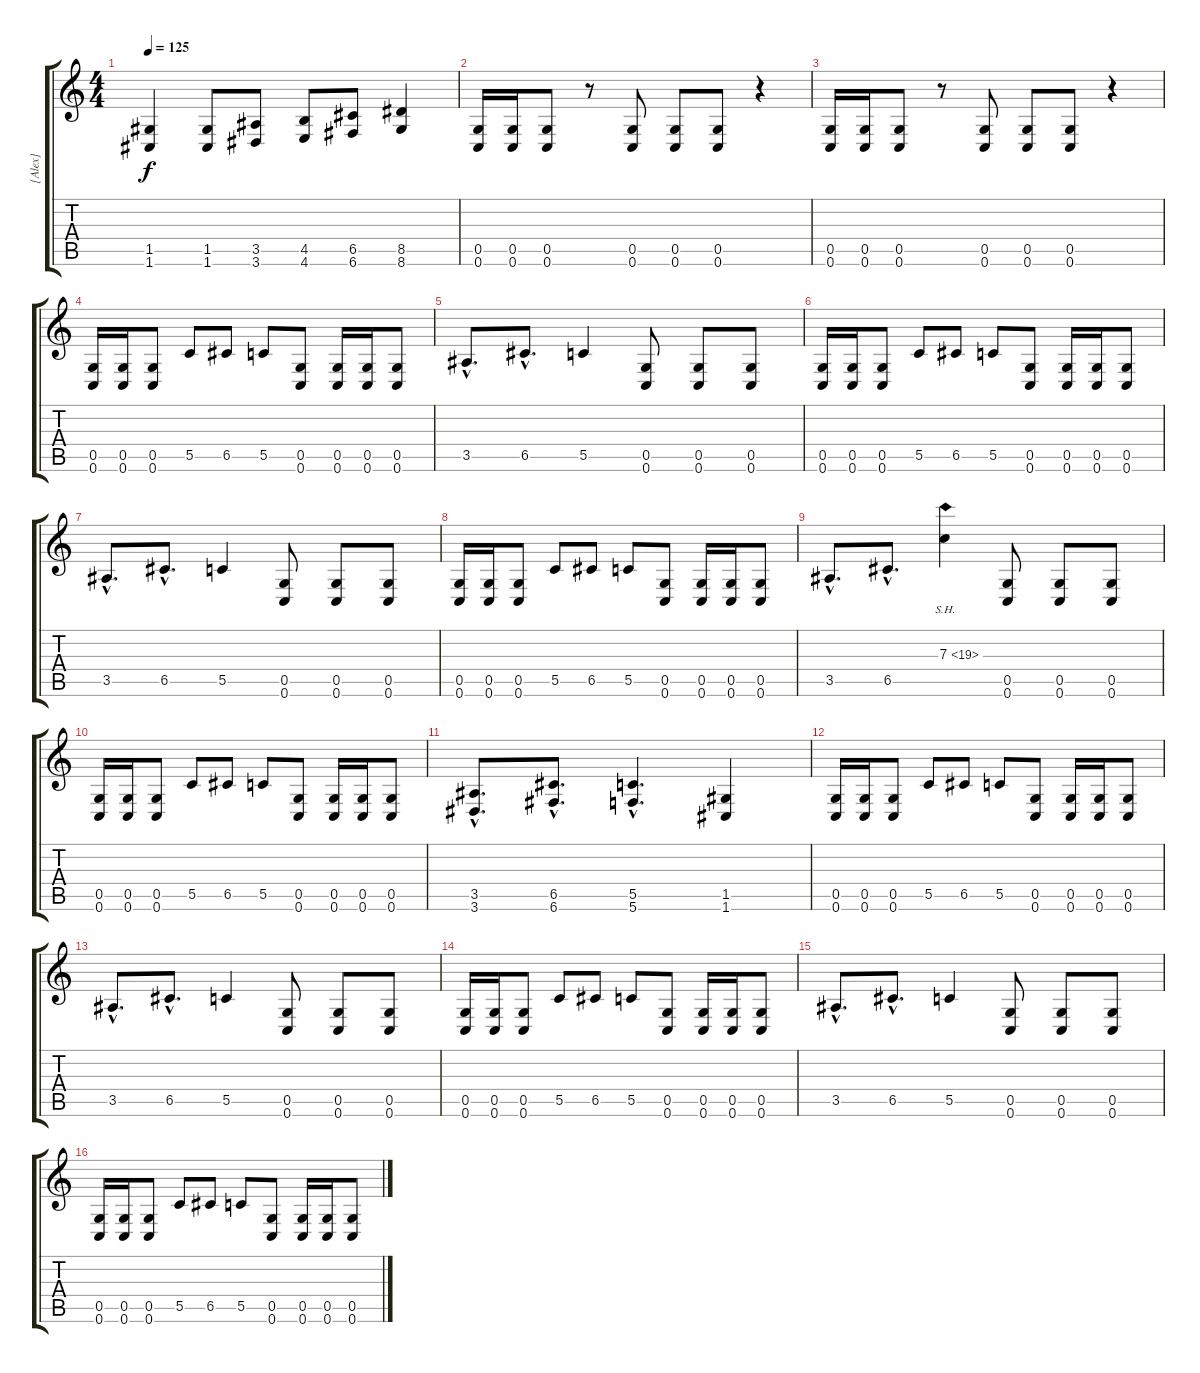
\track ("[Alex]" "[Alex]") {instrument overdrivenguitar}
\staff {score tabs}
\tuning (D4 A3 F3 C3 G2 C2) {hide}
\ts (4 4)
\tempo 125
\clef g2
\ks c
(1.5 1.6).4{dy f} (1.5 1.6).8 (3.5 3.6).8 (4.5 4.6).8 (6.5 6.6).8 (8.5 8.6).4 |
(0.5 0.6).16 (0.5 0.6).16 (0.5 0.6).8 r.8 (0.5 0.6).8 (0.5 0.6).8 (0.5 0.6).8 r.4 |
(0.5 0.6).16 (0.5 0.6).16 (0.5 0.6).8 r.8 (0.5 0.6).8 (0.5 0.6).8 (0.5 0.6).8 r.4 |
(0.5 0.6).16 (0.5 0.6).16 (0.5 0.6).8 5.5.8 6.5.8 5.5.8 (0.5 0.6).8 (0.5 0.6).16 (0.5 0.6).16 (0.5 0.6).8 |
3.5{hac}.8{d} 6.5{hac}.8{d} 5.5.4 (0.5 0.6).8 (0.5 0.6).8 (0.5 0.6).8 |
(0.5 0.6).16 (0.5 0.6).16 (0.5 0.6).8 5.5.8 6.5.8 5.5.8 (0.5 0.6).8 (0.5 0.6).16 (0.5 0.6).16 (0.5 0.6).8 |
3.5{hac}.8{d} 6.5{hac}.8{d} 5.5.4 (0.5 0.6).8 (0.5 0.6).8 (0.5 0.6).8 |
(0.5 0.6).16 (0.5 0.6).16 (0.5 0.6).8 5.5.8 6.5.8 5.5.8 (0.5 0.6).8 (0.5 0.6).16 (0.5 0.6).16 (0.5 0.6).8 |
3.5{hac}.8{d} 6.5{hac}.8{d} 7.3{sh 12}.4 (0.5 0.6).8 (0.5 0.6).8 (0.5 0.6).8 |
(0.5 0.6).16 (0.5 0.6).16 (0.5 0.6).8 5.5.8 6.5.8 5.5.8 (0.5 0.6).8 (0.5 0.6).16 (0.5 0.6).16 (0.5 0.6).8 |
(3.5{hac} 3.6{hac}).8{d} (6.5{hac} 6.6{hac}).8{d} (5.5{hac} 5.6{hac}).4{d} (1.5 1.6).4 |
(0.5 0.6).16 (0.5 0.6).16 (0.5 0.6).8 5.5.8 6.5.8 5.5.8 (0.5 0.6).8 (0.5 0.6).16 (0.5 0.6).16 (0.5 0.6).8 |
3.5{hac}.8{d} 6.5{hac}.8{d} 5.5.4 (0.5 0.6).8 (0.5 0.6).8 (0.5 0.6).8 |
(0.5 0.6).16 (0.5 0.6).16 (0.5 0.6).8 5.5.8 6.5.8 5.5.8 (0.5 0.6).8 (0.5 0.6).16 (0.5 0.6).16 (0.5 0.6).8 |
3.5{hac}.8{d} 6.5{hac}.8{d} 5.5.4 (0.5 0.6).8 (0.5 0.6).8 (0.5 0.6).8 |
(0.5 0.6).16 (0.5 0.6).16 (0.5 0.6).8 5.5.8 6.5.8 5.5.8 (0.5 0.6).8 (0.5 0.6).16 (0.5 0.6).16 (0.5 0.6).8
